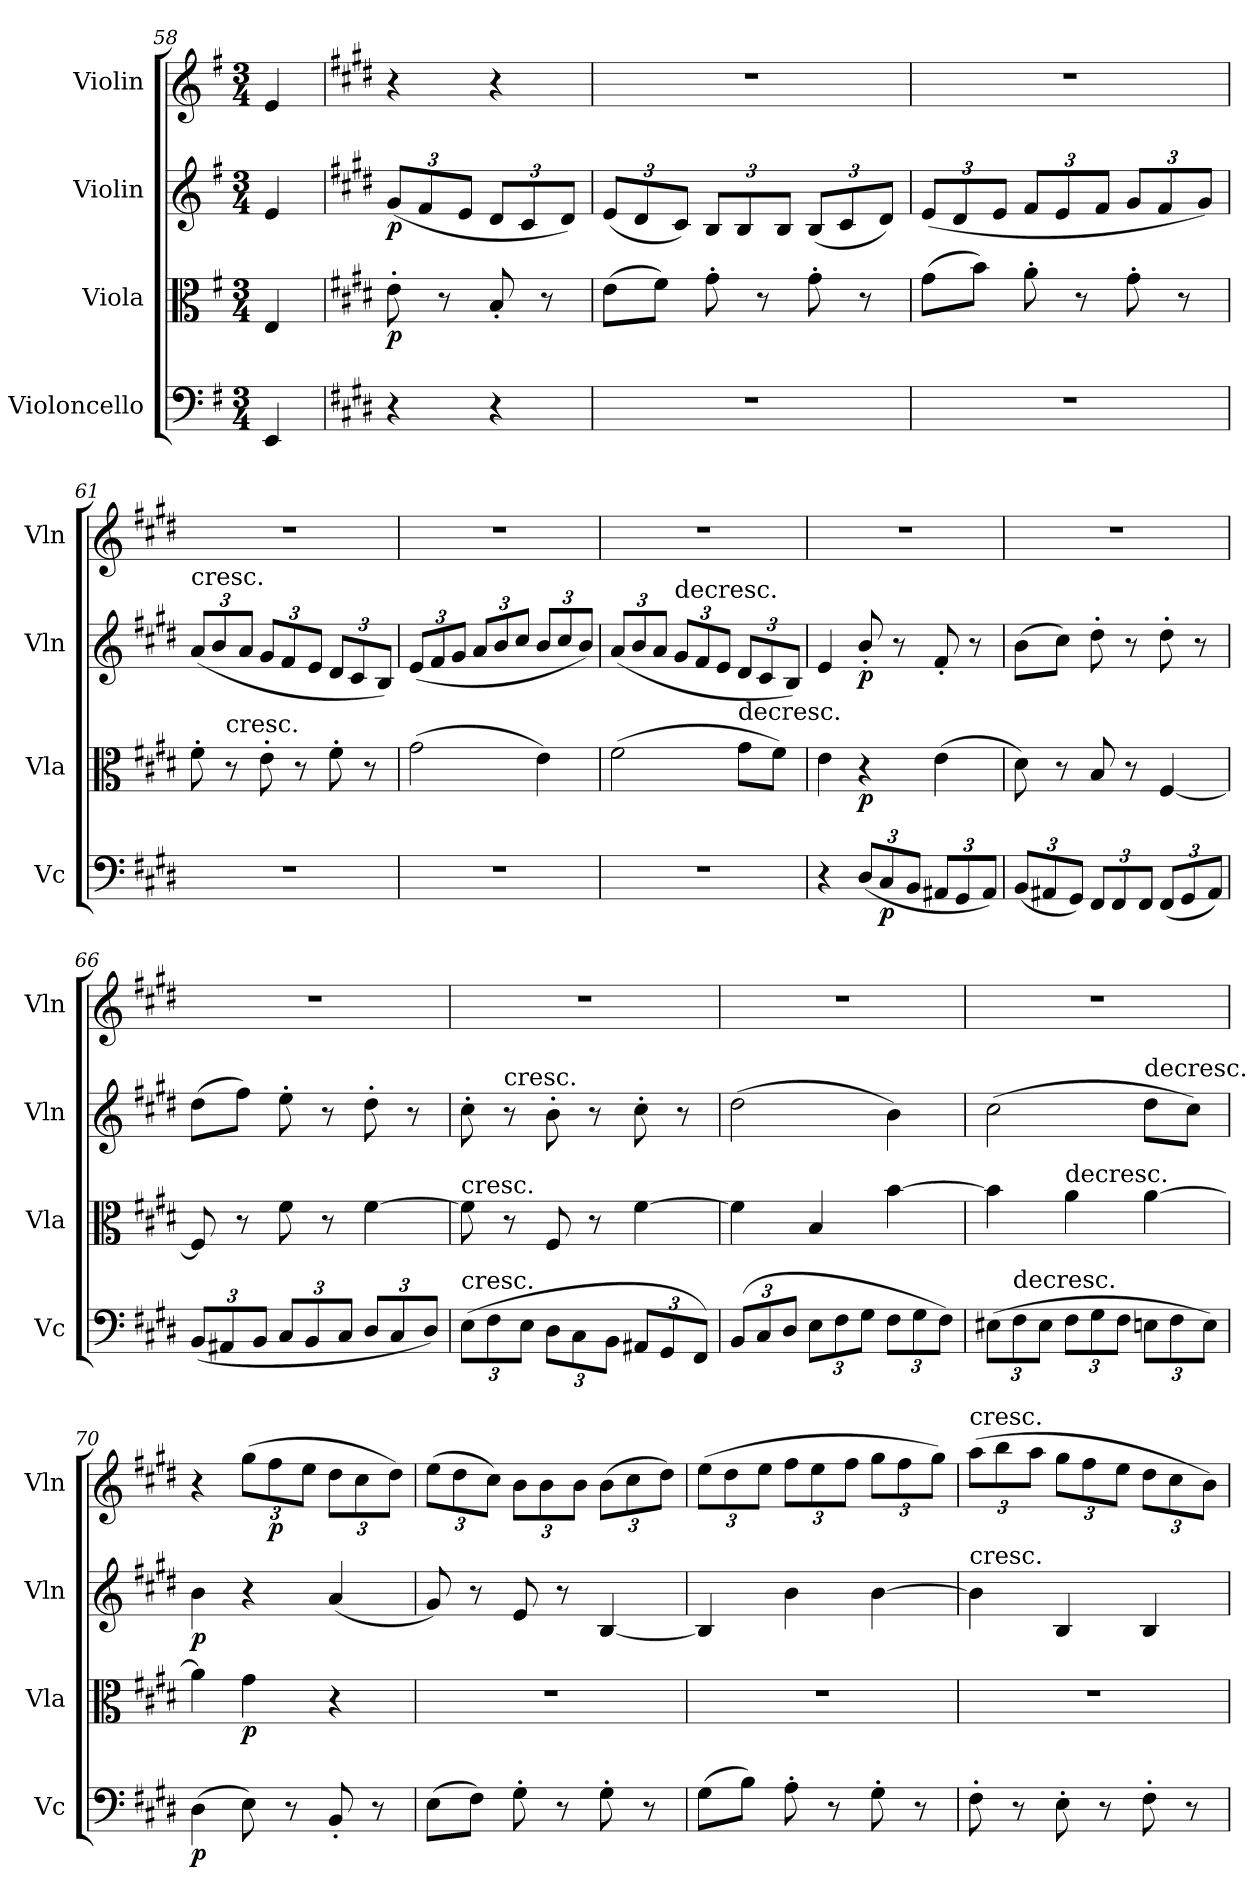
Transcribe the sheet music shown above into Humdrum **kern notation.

**kern	**dynam	**kern	**dynam	**kern	**dynam	**kern	**dynam
*part4	*part4	*part3	*part3	*part2	*part2	*part1	*part1
*staff4	*staff4	*staff3	*staff3	*staff2	*staff2	*staff1	*staff1
*I"Violoncello	*	*I"Viola	*	*I"Violin	*	*I"Violin	*
*I'Vc	*	*I'Vla	*	*I'Vln	*	*I'Vln	*
*clefF4	*	*clefC3	*	*clefG2	*	*clefG2	*
*k[f#]	*	*k[f#]	*	*k[f#]	*	*k[f#]	*
*e:	*	*e:	*	*e:	*	*e:	*
*M3/4	*	*M3/4	*	*M3/4	*	*M3/4	*
=58	=58	=58	=58	=58	=58	=58	=58
4EE/	.	4E/	.	4e/	.	4e/	.
=	=	=	=	=	=	=	=
*k[f#c#g#d#]	*	*k[f#c#g#d#]	*	*k[f#c#g#d#]	*	*k[f#c#g#d#]	*
4r	.	8e'\	p	(12g#/L	p	4r	.
.	.	.	.	12f#/	.	.	.
.	.	8r	.	.	.	.	.
.	.	.	.	12e/J	.	.	.
4r	.	8B'/	.	12d#/L	.	4r	.
.	.	.	.	12c#/	.	.	.
.	.	8r	.	.	.	.	.
.	.	.	.	12d#/J)	.	.	.
=59	=59	=59	=59	=59	=59	=59	=59
2.r	.	(8e\L	.	(12e/L	.	2.r	.
.	.	.	.	12d#/	.	.	.
.	.	8f#\J)	.	.	.	.	.
.	.	.	.	12c#/J)	.	.	.
.	.	8g#'\	.	12B/L	.	.	.
.	.	.	.	12B/	.	.	.
.	.	8r	.	.	.	.	.
.	.	.	.	12B/J	.	.	.
.	.	8g#'\	.	(12B/L	.	.	.
.	.	.	.	12c#/	.	.	.
.	.	8r	.	.	.	.	.
.	.	.	.	12d#/J)	.	.	.
=60	=60	=60	=60	=60	=60	=60	=60
2.r	.	(8g#\L	.	(12e/L	.	2.r	.
.	.	.	.	12d#/	.	.	.
.	.	8b\J)	.	.	.	.	.
.	.	.	.	12e/J	.	.	.
.	.	8a'\	.	12f#/L	.	.	.
.	.	.	.	12e/	.	.	.
.	.	8r	.	.	.	.	.
.	.	.	.	12f#/J	.	.	.
.	.	8g#'\	.	12g#/L	.	.	.
.	.	.	.	12f#/	.	.	.
.	.	8r	.	.	.	.	.
.	.	.	.	12g#/J)	.	.	.
=61	=61	=61	=61	=61	=61	=61	=61
!	!	!	!	!LO:TX:t=cresc.	!	!	!
2.r	.	8f#'\	.	(12a/L	.	2.r	.
.	.	.	.	12b/	.	.	.
!	!	!LO:TX:t=cresc.	!	!	!	!	!
.	.	8r	.	.	.	.	.
.	.	.	.	12a/J	.	.	.
.	.	8e'\	.	12g#/L	.	.	.
.	.	.	.	12f#/	.	.	.
.	.	8r	.	.	.	.	.
.	.	.	.	12e/J	.	.	.
.	.	8f#'\	.	12d#/L	.	.	.
.	.	.	.	12c#/	.	.	.
.	.	8r	.	.	.	.	.
.	.	.	.	12B/J)	.	.	.
=62	=62	=62	=62	=62	=62	=62	=62
2.r	.	(2g#\	.	(12e/L	.	2.r	.
.	.	.	.	12f#/	.	.	.
.	.	.	.	12g#/J	.	.	.
.	.	.	.	12a/L	.	.	.
.	.	.	.	12b/	.	.	.
.	.	.	.	12cc#/J	.	.	.
.	.	4e\)	.	12b/L	.	.	.
.	.	.	.	12cc#/	.	.	.
.	.	.	.	12b/J)	.	.	.
=63	=63	=63	=63	=63	=63	=63	=63
2.r	.	(2f#\	.	(12a/L	.	2.r	.
.	.	.	.	12b/	.	.	.
.	.	.	.	12a/J	.	.	.
!	!	!	!	!LO:TX:t=decresc.	!	!	!
.	.	.	.	12g#/L	.	.	.
.	.	.	.	12f#/	.	.	.
.	.	.	.	12e/J	.	.	.
!	!	!LO:TX:t=decresc.	!	!	!	!	!
.	.	8g#\L	.	12d#/L	.	.	.
.	.	.	.	12c#/	.	.	.
.	.	8f#\J)	.	.	.	.	.
.	.	.	.	12B/J)	.	.	.
=64	=64	=64	=64	=64	=64	=64	=64
4r	.	4e\	.	4e/	.	2.r	.
(12D#/L	.	4r	p	8b'/	p	.	.
12C#/	p	.	.	.	.	.	.
.	.	.	.	8r	.	.	.
12BB/J	.	.	.	.	.	.	.
12AA#X/L	.	(4e\	.	8f#'/	.	.	.
12GG#/	.	.	.	.	.	.	.
.	.	.	.	8r	.	.	.
12AA#/J)	.	.	.	.	.	.	.
=65	=65	=65	=65	=65	=65	=65	=65
(12BB/L	.	8d#\)	.	(8b\L	.	2.r	.
12AA#X/	.	.	.	.	.	.	.
.	.	8r	.	8cc#\J)	.	.	.
12GG#/J)	.	.	.	.	.	.	.
12FF#/L	.	8B/	.	8dd#'\	.	.	.
12FF#/	.	.	.	.	.	.	.
.	.	8r	.	8r	.	.	.
12FF#/J	.	.	.	.	.	.	.
(12FF#/L	.	[4F#/	.	8dd#'\	.	.	.
12GG#/	.	.	.	.	.	.	.
.	.	.	.	8r	.	.	.
12AA#/J)	.	.	.	.	.	.	.
=66	=66	=66	=66	=66	=66	=66	=66
(12BB/L	.	8F#/]	.	(8dd#\L	.	2.r	.
12AA#X/	.	.	.	.	.	.	.
.	.	8r	.	8ff#\J)	.	.	.
12BB/J	.	.	.	.	.	.	.
12C#/L	.	8f#\	.	8ee'\	.	.	.
12BB/	.	.	.	.	.	.	.
.	.	8r	.	8r	.	.	.
12C#/J	.	.	.	.	.	.	.
12D#/L	.	[4f#\	.	8dd#'\	.	.	.
12C#/	.	.	.	.	.	.	.
.	.	.	.	8r	.	.	.
12D#/J)	.	.	.	.	.	.	.
=67	=67	=67	=67	=67	=67	=67	=67
!	!	!LO:TX:t=cresc.	!	!	!	!	!
!LO:TX:t=cresc.	!	!	!	!	!	!	!
(12E\L	.	8f#\]	.	8cc#'\	.	2.r	.
12F#\	.	.	.	.	.	.	.
!	!	!	!	!LO:TX:t=cresc.	!	!	!
.	.	8r	.	8r	.	.	.
12E\J	.	.	.	.	.	.	.
12D#\L	.	8F#/	.	8b'\	.	.	.
12C#\	.	.	.	.	.	.	.
.	.	8r	.	8r	.	.	.
12BB\J	.	.	.	.	.	.	.
12AA#X/L	.	[4f#\	.	8cc#'\	.	.	.
12GG#/	.	.	.	.	.	.	.
.	.	.	.	8r	.	.	.
12FF#/J)	.	.	.	.	.	.	.
=68	=68	=68	=68	=68	=68	=68	=68
(12BB/L	.	4f#\]	.	(2dd#\	.	2.r	.
12C#/	.	.	.	.	.	.	.
12D#/J	.	.	.	.	.	.	.
12E\L	.	4B/	.	.	.	.	.
12F#\	.	.	.	.	.	.	.
12G#\J	.	.	.	.	.	.	.
12F#\L	.	[4b\	.	4b\)	.	.	.
12G#\	.	.	.	.	.	.	.
12F#\J)	.	.	.	.	.	.	.
=69	=69	=69	=69	=69	=69	=69	=69
(12E#X\L	.	4b\]	.	(2cc#\	.	2.r	.
!LO:TX:t=decresc.	!	!	!	!	!	!	!
12F#\	.	.	.	.	.	.	.
12E#\J	.	.	.	.	.	.	.
!	!	!LO:TX:t=decresc.	!	!	!	!	!
12F#\L	.	4a\	.	.	.	.	.
12G#\	.	.	.	.	.	.	.
12F#\J	.	.	.	.	.	.	.
!	!	!	!	!LO:TX:t=decresc.	!	!	!
12En\L	.	[4a\	.	8dd#\L	.	.	.
12F#\	.	.	.	.	.	.	.
.	.	.	.	8cc#\J)	.	.	.
12E\J)	.	.	.	.	.	.	.
=70	=70	=70	=70	=70	=70	=70	=70
(4D#\	p	4a\]	.	4b\	p	4r	.
8E\)	.	4g#\	p	4r	.	(12gg#\L	.
.	.	.	.	.	.	12ff#\	p
8r	.	.	.	.	.	.	.
.	.	.	.	.	.	12ee\J	.
8BB'/	.	4r	.	(4a/	.	12dd#\L	.
.	.	.	.	.	.	12cc#\	.
8r	.	.	.	.	.	.	.
.	.	.	.	.	.	12dd#\J)	.
=71	=71	=71	=71	=71	=71	=71	=71
(8E\L	.	2.r	.	8g#/)	.	(12ee\L	.
.	.	.	.	.	.	12dd#\	.
8F#\J)	.	.	.	8r	.	.	.
.	.	.	.	.	.	12cc#\J)	.
8G#'\	.	.	.	8e/	.	12b\L	.
.	.	.	.	.	.	12b\	.
8r	.	.	.	8r	.	.	.
.	.	.	.	.	.	12b\J	.
8G#'\	.	.	.	[4B/	.	(12b\L	.
.	.	.	.	.	.	12cc#\	.
8r	.	.	.	.	.	.	.
.	.	.	.	.	.	12dd#\J)	.
=72	=72	=72	=72	=72	=72	=72	=72
(8G#\L	.	2.r	.	4B/]	.	(12ee\L	.
.	.	.	.	.	.	12dd#\	.
8B\J)	.	.	.	.	.	.	.
.	.	.	.	.	.	12ee\J	.
8A'\	.	.	.	4b\	.	12ff#\L	.
.	.	.	.	.	.	12ee\	.
8r	.	.	.	.	.	.	.
.	.	.	.	.	.	12ff#\J	.
8G#'\	.	.	.	[4b\	.	12gg#\L	.
.	.	.	.	.	.	12ff#\	.
8r	.	.	.	.	.	.	.
.	.	.	.	.	.	12gg#\J)	.
=73	=73	=73	=73	=73	=73	=73	=73
!	!	!	!	!	!	!LO:TX:t=cresc.	!
!	!	!	!	!LO:TX:t=cresc.	!	!	!
8F#'\	.	2.r	.	4b\]	.	(12aa\L	.
.	.	.	.	.	.	12bb\	.
8r	.	.	.	.	.	.	.
.	.	.	.	.	.	12aa\J	.
8E'\	.	.	.	4B/	.	12gg#\L	.
.	.	.	.	.	.	12ff#\	.
8r	.	.	.	.	.	.	.
.	.	.	.	.	.	12ee\J	.
8F#'\	.	.	.	4B/	.	12dd#\L	.
.	.	.	.	.	.	12cc#\	.
8r	.	.	.	.	.	.	.
.	.	.	.	.	.	12b\J)	.
=	=	=	=	=	=	=	=
*-	*-	*-	*-	*-	*-	*-	*-
